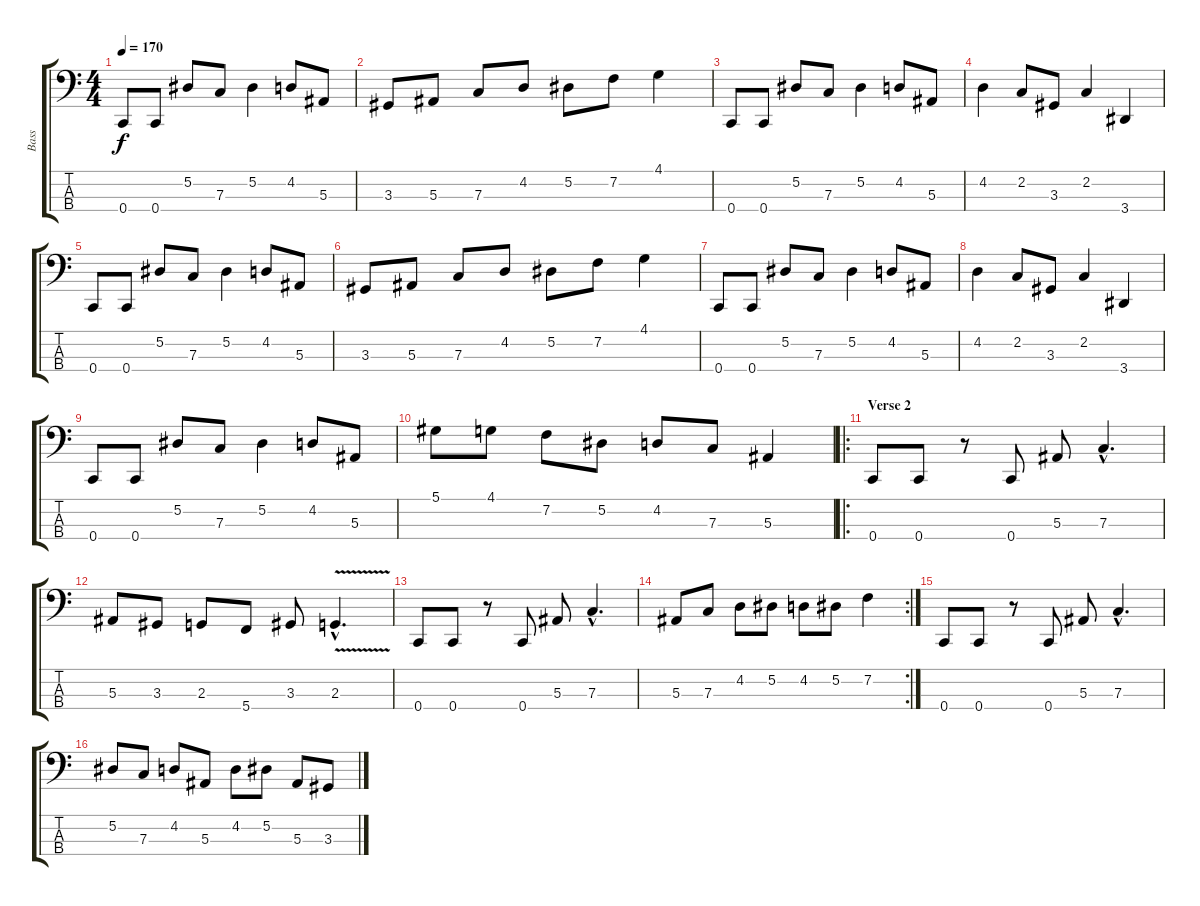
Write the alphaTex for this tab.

\track ("Bass" "Bass") {instrument electricbassfinger}
\staff {score tabs}
\tuning (Eb2 Bb1 F1 C1) {hide}
\ts (4 4)
\tempo 170
\clef f4
\ks c
0.4.8{dy f} 0.4.8 5.2.8 7.3.8 5.2.4 4.2.8 5.3.8 |
3.3.8 5.3.8 7.3.8 4.2.8 5.2.8 7.2.8 4.1.4 |
0.4.8 0.4.8 5.2.8 7.3.8 5.2.4 4.2.8 5.3.8 |
4.2.4 2.2.8 3.3.8 2.2.4 3.4.4 |
0.4.8 0.4.8 5.2.8 7.3.8 5.2.4 4.2.8 5.3.8 |
3.3.8 5.3.8 7.3.8 4.2.8 5.2.8 7.2.8 4.1.4 |
0.4.8 0.4.8 5.2.8 7.3.8 5.2.4 4.2.8 5.3.8 |
4.2.4 2.2.8 3.3.8 2.2.4 3.4.4 |
0.4.8 0.4.8 5.2.8 7.3.8 5.2.4 4.2.8 5.3.8 |
5.1.8 4.1.8 7.2.8 5.2.8 4.2.8 7.3.8 5.3.4 |
\ro
\section ("" "Verse 2")
0.4.8 0.4.8 r.8 0.4.8 5.3.8 7.3{hac}.4{d} |
5.3.8 3.3.8 2.3.8 5.4.8 3.3.8 2.3{v hac}.4{d} |
0.4.8 0.4.8 r.8 0.4.8 5.3.8 7.3{hac}.4{d} |
\rc 2
5.3.8 7.3.8 4.2.8 5.2.8 4.2.8 5.2.8 7.2.4 |
0.4.8 0.4.8 r.8 0.4.8 5.3.8 7.3{hac}.4{d} |
5.2.8 7.3.8 4.2.8 5.3.8 4.2.8 5.2.8 5.3.8 3.3.8
